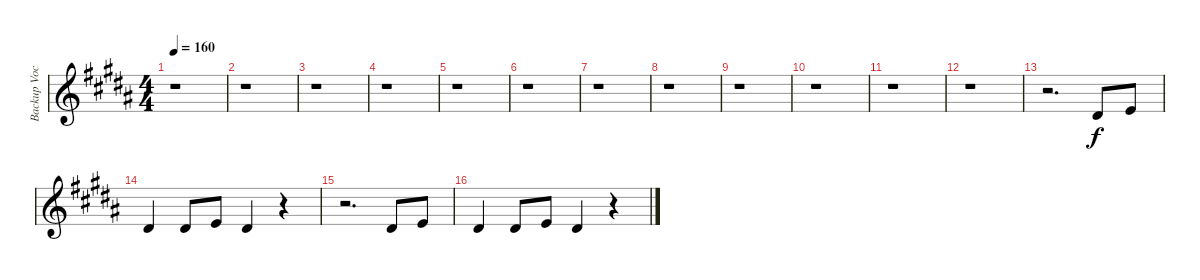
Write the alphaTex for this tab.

\track ("Backup Vocals 2" "Backup Voc") {instrument tenorsax}
\staff {score}
\tuning (E4 B3 G3 D3 A2 E2) {hide}
\ts (4 4)
\tempo 160
\clef g2
\ks b
r.1{dy f} |
r.1 |
r.1 |
r.1 |
r.1 |
r.1 |
r.1 |
r.1 |
r.1 |
r.1 |
r.1 |
r.1 |
r.2{d} 4.2.8 0.1.8 |
4.2.4 4.2.8 0.1.8 4.2.4 r.4 |
r.2{d} 4.2.8 0.1.8 |
4.2.4 4.2.8 0.1.8 4.2.4 r.4
